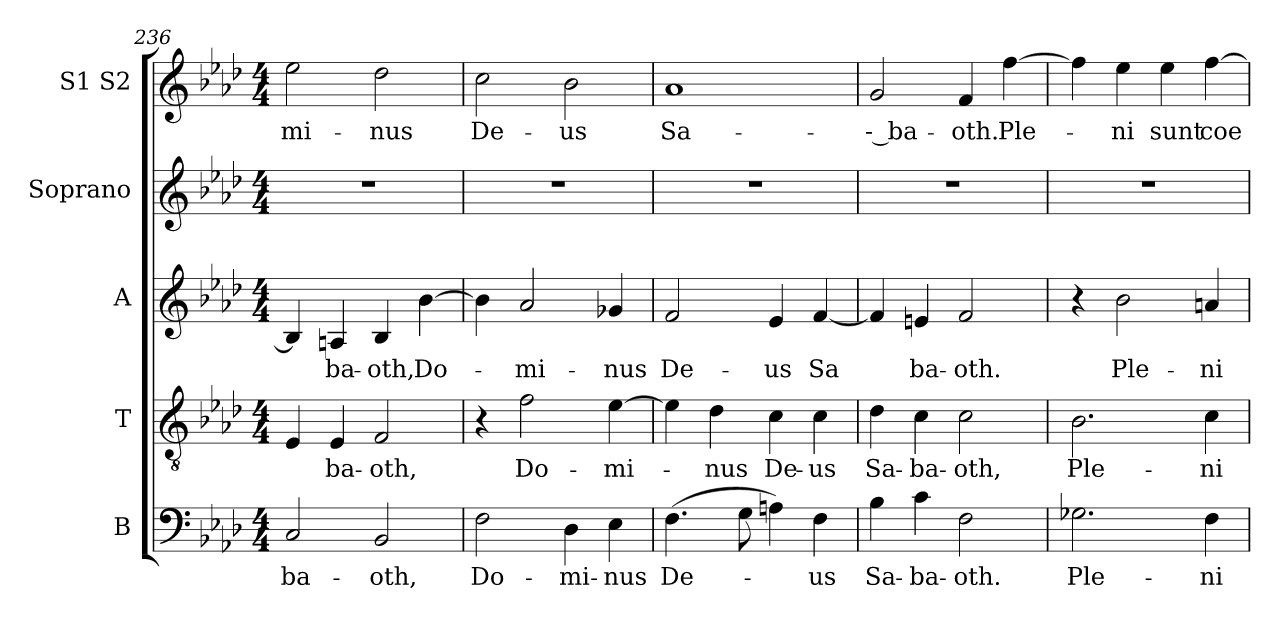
**kern	**text	**kern	**text	**kern	**text	**kern	**kern	**text
*part5	*part5	*part4	*part4	*part3	*part3	*part2	*part1	*part1
*staff5	*staff5	*staff4	*staff4	*staff3	*staff3	*staff2	*staff1	*staff1
*I"B	*	*I"T	*	*I"A	*	*I"Soprano	*I"S1 S2	*
!!LO:PB:g=z
*clefF4	*	*clefGv2	*	*clefG2	*	*clefG2	*clefG2	*
*	*	*ITrd7c12	*	*	*	*	*	*
*k[b-e-a-d-]	*	*k[b-e-a-d-]	*	*k[b-e-a-d-]	*	*k[b-e-a-d-]	*k[b-e-a-d-]	*
*f:	*	*f:	*	*f:	*	*f:	*f:	*
*M4/4	*	*M4/4	*	*M4/4	*	*M4/4	*M4/4	*
=236	=236	=236	=236	=236	=236	=236	=236	=236
!	!LO:LY:b:color=#000000	!	!	!	!	!	!	!
!	!	!	!	!	!	!	!	!LO:LY:b:color=#000000
2Ci/	-ba-	4EE-i/	.	4B-i/]	.	1r	2ee-i\	-mi-
!	!	!	!LO:LY:b:color=#000000	!	!	!	!	!
!	!	!	!	!	!LO:LY:b:color=#000000	!	!	!
.	.	4EE-i/	-ba-	4Ani/	-ba-	.	.	.
!	!LO:LY:b:color=#000000	!	!	!	!	!	!	!
!	!	!	!LO:LY:b:color=#000000	!	!	!	!	!
!	!	!	!	!	!LO:LY:b:color=#000000	!	!	!
!	!	!	!	!	!	!	!	!LO:LY:b:color=#000000
2BB-i/	-oth,	2FFi/	-oth,	4B-i/	-oth,	.	2dd-i\	-nus
!	!	!	!	!	!LO:LY:b:color=#000000	!	!	!
.	.	.	.	[4b-i\	Do-	.	.	.
=237	=237	=237	=237	=237	=237	=237	=237	=237
!	!LO:LY:b:color=#000000	!	!	!	!	!	!	!
!	!	!	!	!	!	!	!	!LO:LY:b:color=#000000
2Fi\	Do-	4r	.	4b-i\]	.	1r	2cci\	De-
!	!	!	!LO:LY:b:color=#000000	!	!	!	!	!
!	!	!	!	!	!LO:LY:b:color=#000000	!	!	!
.	.	2Fi\	Do-	2a-i/	-mi-	.	.	.
!	!LO:LY:b:color=#000000	!	!	!	!	!	!	!
!	!	!	!	!	!	!	!	!LO:LY:b:color=#000000
4D-i\	-mi-	.	.	.	.	.	2b-i\	-us
!	!LO:LY:b:color=#000000	!	!	!	!	!	!	!
!	!	!	!LO:LY:b:color=#000000	!	!	!	!	!
!	!	!	!	!	!LO:LY:b:color=#000000	!	!	!
4E-i\	-nus	[4E-i\	-mi-	4g-Xi/	-nus	.	.	.
=238	=238	=238	=238	=238	=238	=238	=238	=238
!	!LO:LY:b:color=#000000	!	!	!	!	!	!	!
!	!	!	!	!	!LO:LY:b:color=#000000	!	!	!
!	!	!	!	!	!	!	!	!LO:LY:b:color=#000000
(4.Fi\	De-	4E-i\]	.	2fi/	De-	1r	1a-i	Sa-
!	!	!	!LO:LY:b:color=#000000	!	!	!	!	!
.	.	4D-i\	-nus	.	.	.	.	.
8Gi\	.	.	.	.	.	.	.	.
!	!	!	!LO:LY:b:color=#000000	!	!	!	!	!
!	!	!	!	!	!LO:LY:b:color=#000000	!	!	!
4Ani\)	.	4Ci\	De-	4e-i/	-us	.	.	.
!	!LO:LY:b:color=#000000	!	!	!	!	!	!	!
!	!	!	!LO:LY:b:color=#000000	!	!	!	!	!
!	!	!	!	!	!LO:LY:b:color=#000000	!	!	!
4Fi\	-us	4Ci\	-us	[4fi/	Sa -	.	.	.
=239	=239	=239	=239	=239	=239	=239	=239	=239
!	!LO:LY:b:color=#000000	!	!	!	!	!	!	!
!	!	!	!LO:LY:b:color=#000000	!	!	!	!	!
!	!	!	!	!	!LO:LY:b:color=#000000	!	!	!
!	!	!	!	!	!	!	!	!LO:LY:b:color=#000000
4B-i\	Sa-	4D-i\	Sa-	4fi/]	-	1r	2gi/	-- ba-
!	!LO:LY:b:color=#000000	!	!	!	!	!	!	!
!	!	!	!LO:LY:b:color=#000000	!	!	!	!	!
!	!	!	!	!	!LO:LY:b:color=#000000	!	!	!
4ci\	-ba-	4Ci\	-ba-	4eni/	ba-	.	.	.
!	!LO:LY:b:color=#000000	!	!	!	!	!	!	!
!	!	!	!LO:LY:b:color=#000000	!	!	!	!	!
!	!	!	!	!	!LO:LY:b:color=#000000	!	!	!
!	!	!	!	!	!	!	!	!LO:LY:b:color=#000000
2Fi\	-oth.	2Ci\	-oth,	2fi/	-oth.	.	4fi/	-oth.
!	!	!	!	!	!	!	!	!LO:LY:b:color=#000000
.	.	.	.	.	.	.	[4ffi\	Ple-
=240	=240	=240	=240	=240	=240	=240	=240	=240
!	!LO:LY:b:color=#000000	!	!	!	!	!	!	!
!	!	!	!LO:LY:b:color=#000000	!	!	!	!	!
2.G-Xi\	Ple-	2.BB-i\	Ple-	4r	.	1r	4ffi\]	.
!	!	!	!	!	!LO:LY:b:color=#000000	!	!	!
!	!	!	!	!	!	!	!	!LO:LY:b:color=#000000
.	.	.	.	2b-i\	Ple-	.	4ee-i\	-ni
!	!	!	!	!	!	!	!	!LO:LY:b:color=#000000
.	.	.	.	.	.	.	4ee-i\	sunt
!	!LO:LY:b:color=#000000	!	!	!	!	!	!	!
!	!	!	!LO:LY:b:color=#000000	!	!	!	!	!
!	!	!	!	!	!LO:LY:b:color=#000000	!	!	!
!	!	!	!	!	!	!	!	!LO:LY:b:color=#000000
4Fi\	-ni	4Ci\	-ni	4ani/	-ni	.	[4ffi\	coe-
=	=	=	=	=	=	=	=	=
*-	*-	*-	*-	*-	*-	*-	*-	*-
